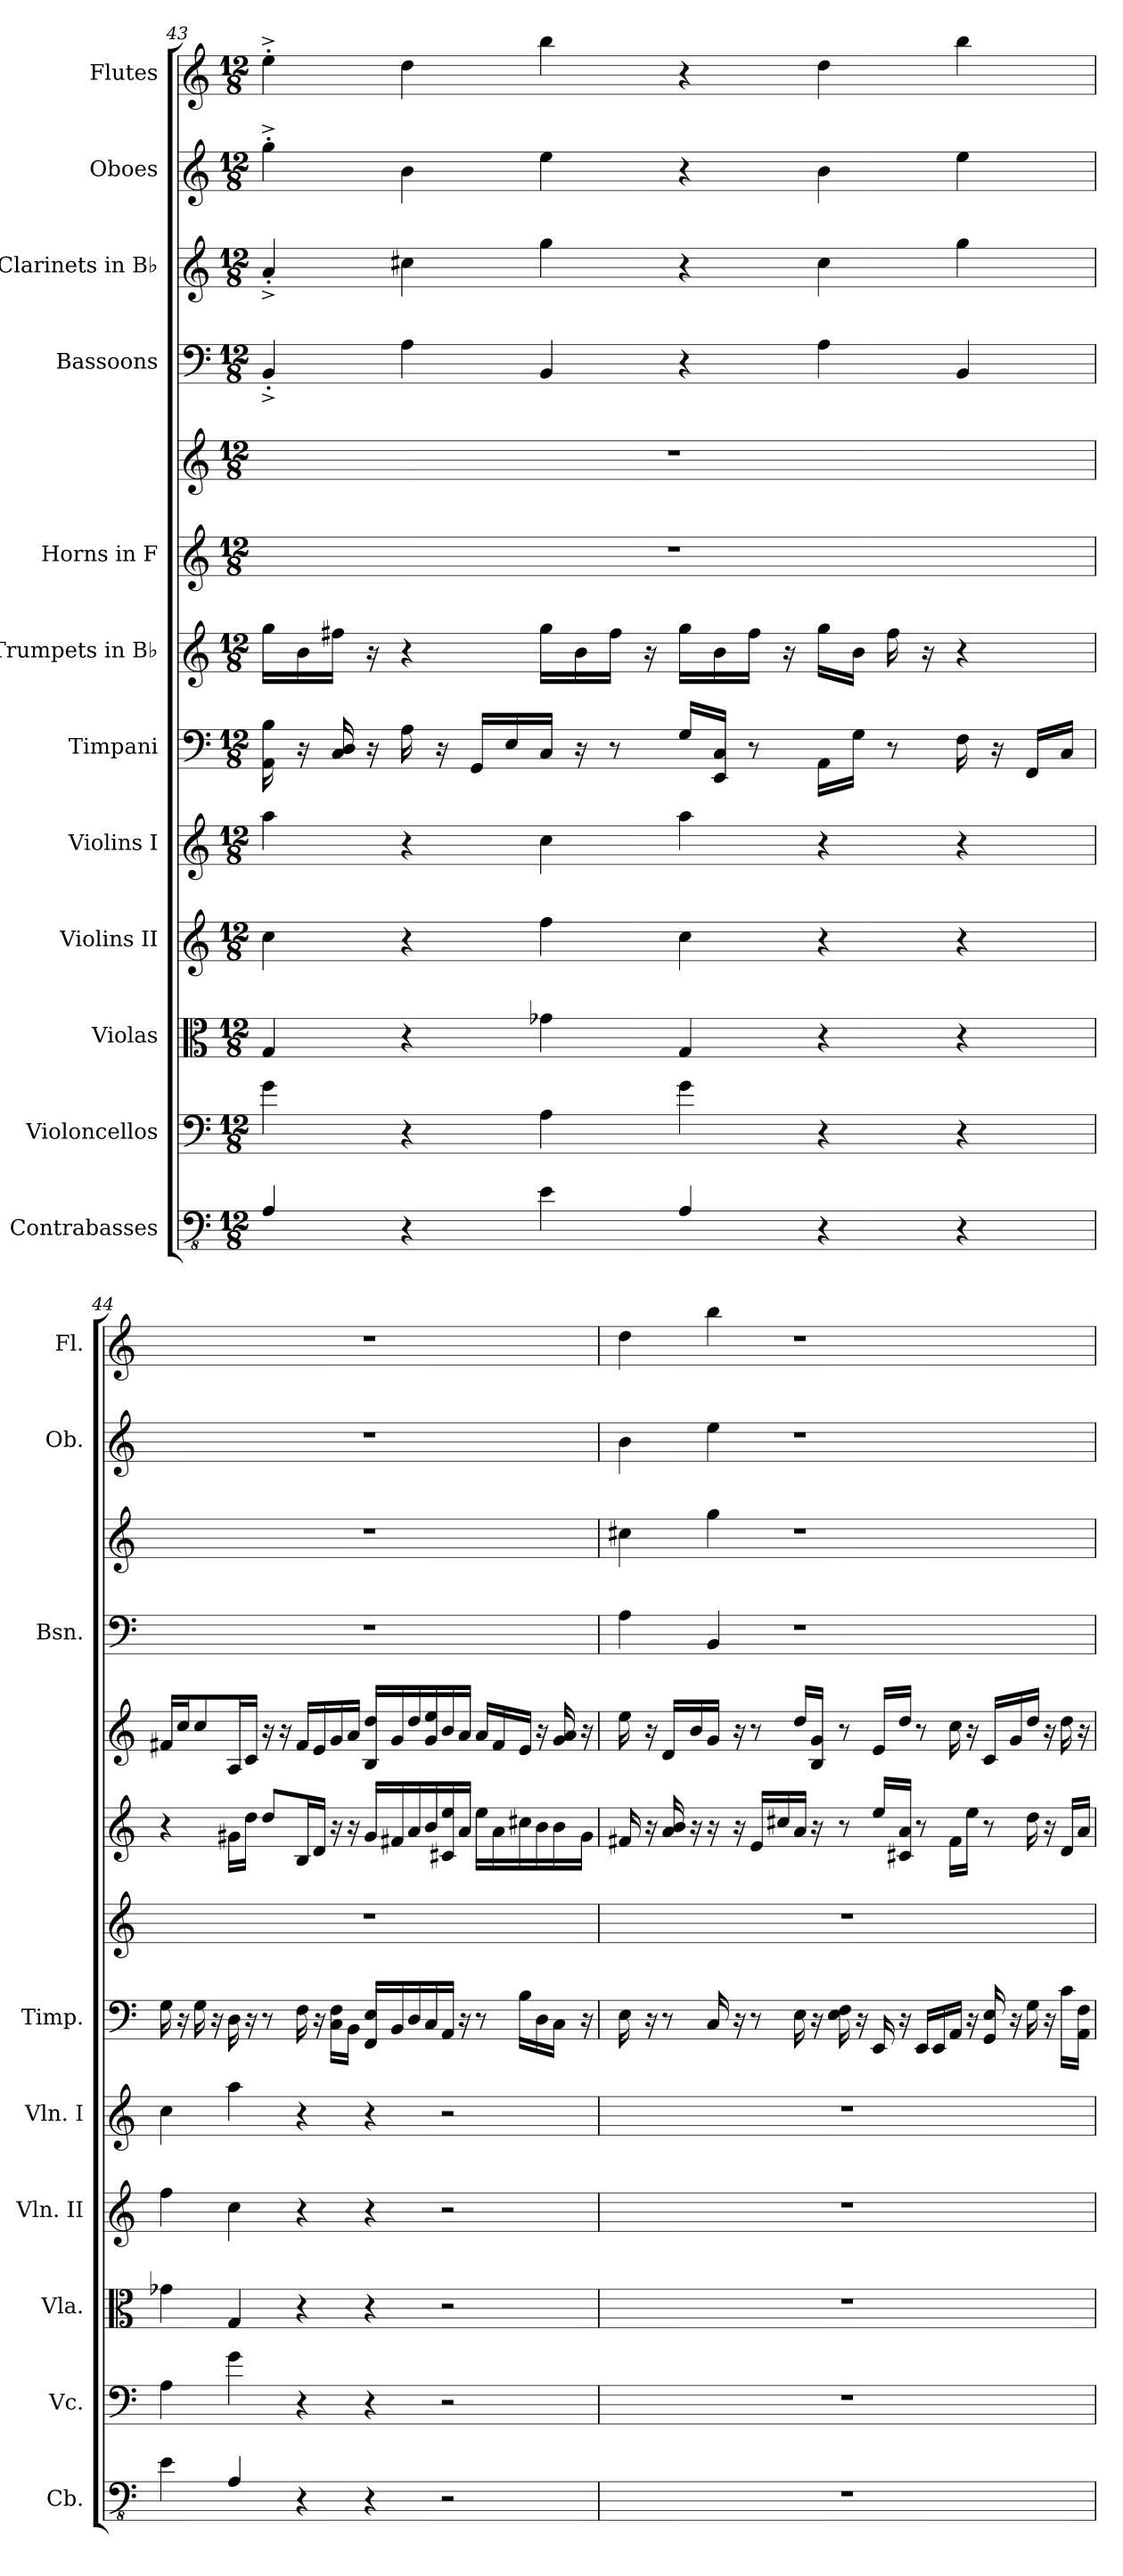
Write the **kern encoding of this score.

**kern	**kern	**kern	**kern	**kern	**kern	**kern	**kern	**kern	**kern	**kern	**kern	**kern
*part12	*part11	*part10	*part9	*part8	*part7	*part6	*part5	*part5	*part4	*part3	*part2	*part1
*staff13	*staff12	*staff11	*staff10	*staff9	*staff8	*staff7	*staff6	*staff5	*staff4	*staff3	*staff2	*staff1
*I"Contrabasses	*I"Violoncellos	*I"Violas	*I"Violins II	*I"Violins I	*I"Timpani	*I"Trumpets in B♭	*I"Horns in F	*	*I"Bassoons	*I"Clarinets in B♭	*I"Oboes	*I"Flutes
*I'Cb.	*I'Vc.	*I'Vla.	*I'Vln. II	*I'Vln. I	*I'Timp.	*	*	*	*I'Bsn.	*	*I'Ob.	*I'Fl.
!!LO:PB:g=z
*clefFv4	*clefF4	*clefC3	*clefG2	*clefG2	*clefF4	*clefG2	*clefG2	*clefG2	*clefF4	*clefG2	*clefG2	*clefG2
*ITrd7c12	*	*	*	*	*	*ITrd1c2	*ITrd4c7	*ITrd4c7	*	*ITrd1c2	*	*
*k[]	*k[]	*k[]	*k[]	*k[]	*k[]	*k[b-e-]	*k[b-]	*k[b-]	*k[]	*k[b-e-]	*k[]	*k[]
*M12/8	*M12/8	*M12/8	*M12/8	*M12/8	*M12/8	*M12/8	*M12/8	*M12/8	*M12/8	*M12/8	*M12/8	*M12/8
=43	=43	=43	=43	=43	=43	=43	=43	=43	=43	=43	=43	=43
4AAA/	4g\	4G/	4cc\	4aa\	16AA\ 16B\	16ff\LL	1.r	1.r	4BB^'/	4g^'/	4gg^'\	4ee^'\
.	.	.	.	.	16r	16a\	.	.	.	.	.	.
.	.	.	.	.	16C/ 16D/	16een\JJ	.	.	.	.	.	.
.	.	.	.	.	16r	16r	.	.	.	.	.	.
4r	4r	4r	4r	4r	16A\	4r	.	.	4A\	4bn\	4b\	4dd\
.	.	.	.	.	16r	.	.	.	.	.	.	.
.	.	.	.	.	16GG/LL	.	.	.	.	.	.	.
.	.	.	.	.	16E/	.	.	.	.	.	.	.
4EE\	4A\	4g-X\	4ff\	4cc\	16C/JJ	16ff\LL	.	.	4BB/	4ff\	4ee\	4bb\
.	.	.	.	.	16r	16a\	.	.	.	.	.	.
.	.	.	.	.	8r	16ee\JJ	.	.	.	.	.	.
.	.	.	.	.	.	16r	.	.	.	.	.	.
4AAA/	4g\	4G/	4cc\	4aa\	16G/LL	16ff\LL	.	.	4r	4r	4r	4r
.	.	.	.	.	16EE/ 16C/JJ	16a\	.	.	.	.	.	.
.	.	.	.	.	8r	16ee\JJ	.	.	.	.	.	.
.	.	.	.	.	.	16r	.	.	.	.	.	.
4r	4r	4r	4r	4r	16AA\LL	16ff\LL	.	.	4A\	4b\	4b\	4dd\
.	.	.	.	.	16G\JJ	16a\JJ	.	.	.	.	.	.
.	.	.	.	.	8r	16ee\	.	.	.	.	.	.
.	.	.	.	.	.	16r	.	.	.	.	.	.
4r	4r	4r	4r	4r	16F\	4r	.	.	4BB/	4ff\	4ee\	4bb\
.	.	.	.	.	16r	.	.	.	.	.	.	.
.	.	.	.	.	16FF/LL	.	.	.	.	.	.	.
.	.	.	.	.	16C/JJ	.	.	.	.	.	.	.
!!LO:PB:g=z
=44	=44	=44	=44	=44	=44	=44	=44	=44	=44	=44	=44	=44
4EE\	4A\	4g-X\	4ff\	4cc\	16G\	1.r	4r	16Bn/LL	1.r	1.r	1.r	1.r
.	.	.	.	.	16r	.	.	16f/J	.	.	.	.
.	.	.	.	.	16G\	.	.	8f/	.	.	.	.
.	.	.	.	.	16r	.	.	.	.	.	.	.
4AAA/	4g\	4G/	4cc\	4aa\	16D\	.	16c#X\LL	16D/L	.	.	.	.
.	.	.	.	.	16r	.	16g\JJ	16F/JJ	.	.	.	.
.	.	.	.	.	8r	.	8g/L	16r	.	.	.	.
.	.	.	.	.	.	.	.	16r	.	.	.	.
4r	4r	4r	4r	4r	16F\	.	16E/L	16B/LL	.	.	.	.
.	.	.	.	.	16r	.	16G/JJ	16A/	.	.	.	.
.	.	.	.	.	16C\ 16F\LL	.	16r	16c/	.	.	.	.
.	.	.	.	.	16BB\JJ	.	16r	16d/JJ	.	.	.	.
4r	4r	4r	4r	4r	16FF/ 16E/LL	.	16c#/LL	16E/ 16g/LL	.	.	.	.
.	.	.	.	.	16BB/	.	16Bn/	16c/	.	.	.	.
.	.	.	.	.	16D/	.	16d/	16g/	.	.	.	.
.	.	.	.	.	16C/	.	16e/	16c/ 16a/	.	.	.	.
2r	2r	2r	2r	2r	16AA/JJ	.	16F#X/ 16a/	16e/	.	.	.	.
.	.	.	.	.	16r	.	16d/JJ	16d/JJ	.	.	.	.
.	.	.	.	.	8r	.	16a\LL	16d/LL	.	.	.	.
.	.	.	.	.	.	.	16d\	16B/	.	.	.	.
.	.	.	.	.	16B\LL	.	16f#X\	16A/JJ	.	.	.	.
.	.	.	.	.	16D\	.	16e\	16r	.	.	.	.
.	.	.	.	.	16C\JJ	.	16e\	16c/ 16d/	.	.	.	.
.	.	.	.	.	16r	.	16c#\JJ	16r	.	.	.	.
!!LO:PB:g=z
=45	=45	=45	=45	=45	=45	=45	=45	=45	=45	=45	=45	=45
1.r	1.r	1.r	1.r	1.r	16E\	1.r	16Bn/	16a\	4A\	4bn\	4b\	4dd\
.	.	.	.	.	16r	.	16r	16r	.	.	.	.
.	.	.	.	.	8r	.	16d/ 16e/	16G/LL	.	.	.	.
.	.	.	.	.	.	.	16r	16e/	.	.	.	.
.	.	.	.	.	16C/	.	16r	16c/JJ	4BB/	4ff\	4ee\	4bb\
.	.	.	.	.	16r	.	16r	16r	.	.	.	.
.	.	.	.	.	8r	.	16A/LL	8r	.	.	.	.
.	.	.	.	.	.	.	16f#X/	.	.	.	.	.
.	.	.	.	.	16E\	.	16d/JJ	16g/LL	1r	1r	1r	1r
.	.	.	.	.	16r	.	16r	16E/ 16c/JJ	.	.	.	.
.	.	.	.	.	16E\ 16F\	.	8r	8r	.	.	.	.
.	.	.	.	.	16r	.	.	.	.	.	.	.
.	.	.	.	.	16EE/	.	16a/LL	16A/LL	.	.	.	.
.	.	.	.	.	16r	.	16F#X/ 16d/JJ	16g/JJ	.	.	.	.
.	.	.	.	.	16EE/LL	.	8r	8r	.	.	.	.
.	.	.	.	.	16EE/	.	.	.	.	.	.	.
.	.	.	.	.	16AA/JJ	.	16B\LL	16f\	.	.	.	.
.	.	.	.	.	16r	.	16a\JJ	16r	.	.	.	.
.	.	.	.	.	16GG/ 16E/	.	8r	16F/LL	.	.	.	.
.	.	.	.	.	16r	.	.	16c/	.	.	.	.
.	.	.	.	.	16G\	.	16g\	16g/JJ	.	.	.	.
.	.	.	.	.	16r	.	16r	16r	.	.	.	.
.	.	.	.	.	16c\LL	.	16G/LL	16g\	.	.	.	.
.	.	.	.	.	16AA\ 16F\JJ	.	16d/JJ	16r	.	.	.	.
=	=	=	=	=	=	=	=	=	=	=	=	=
*-	*-	*-	*-	*-	*-	*-	*-	*-	*-	*-	*-	*-
